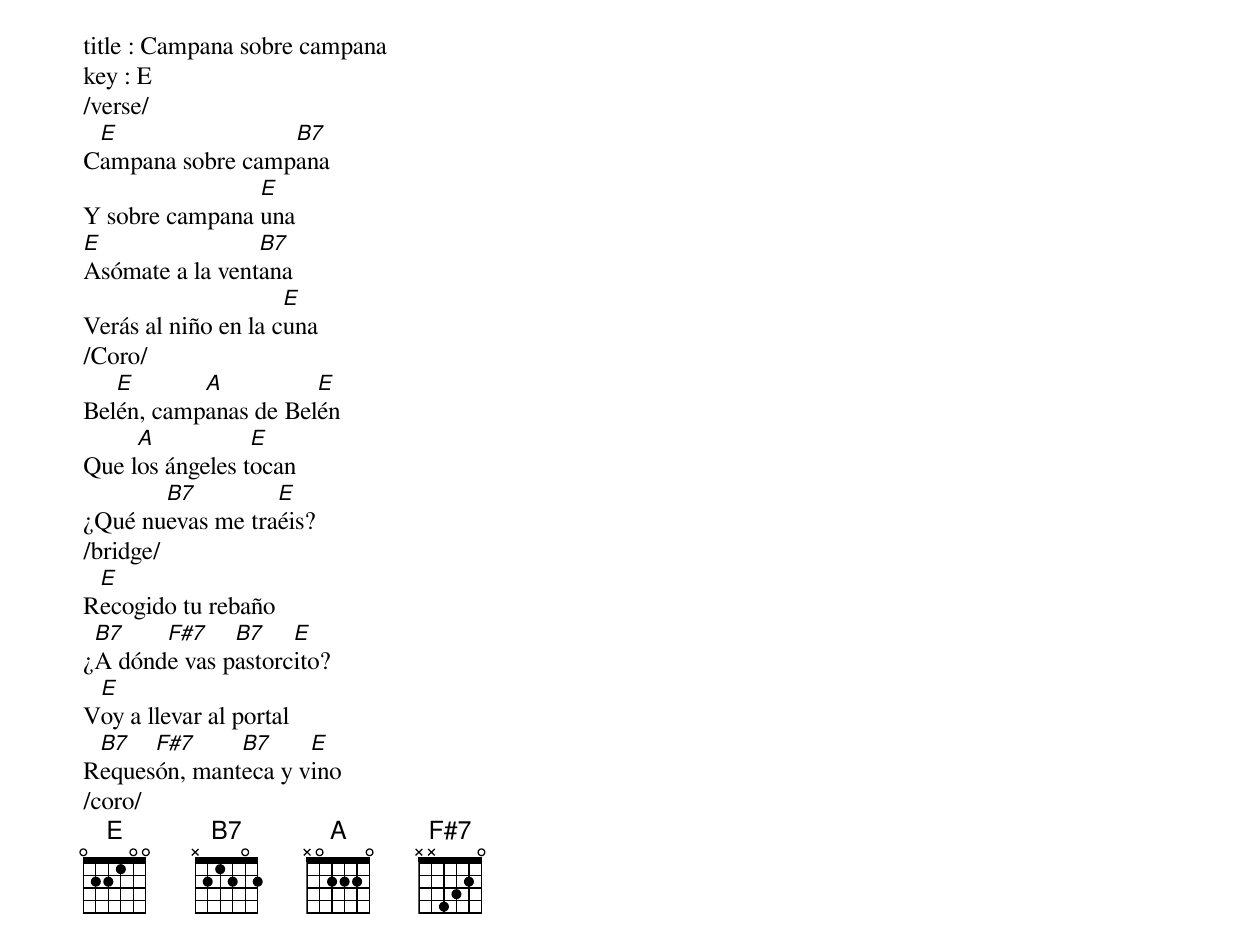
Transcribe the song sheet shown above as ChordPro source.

title : Campana sobre campana
key : E
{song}
/verse/
C[E]ampana sobre camp[B7]ana
Y sobre campana [E]una
[E]Asómate a la vent[B7]ana
Verás al niño en la c[E]una
/Coro/
Bel[E]én, camp[A]anas de Bel[E]én
Que l[A]os ángeles t[E]ocan
¿Qué nu[B7]evas me tra[E]éis?
/bridge/
R[E]ecogido tu rebaño
¿[B7]A dónd[F#7]e vas p[B7]astorc[E]ito?
V[E]oy a llevar al portal
R[B7]eques[F#7]ón, mant[B7]eca y v[E]ino
/coro/
